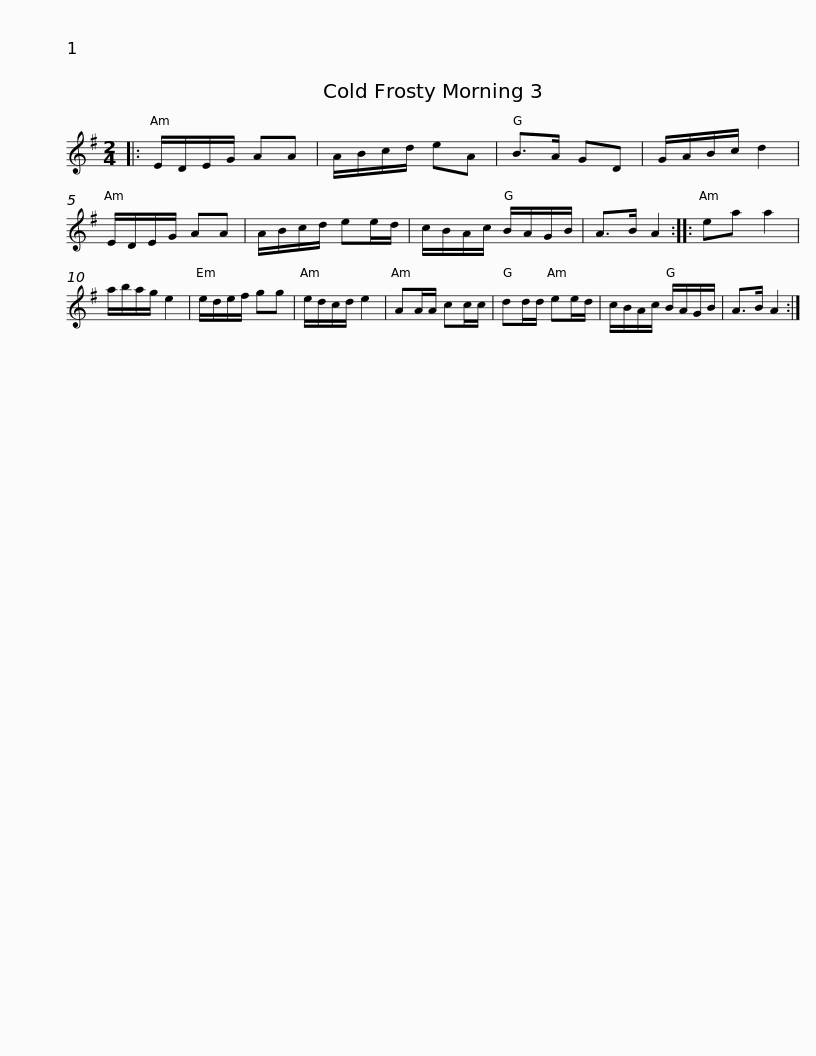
X:1
L:1/8
M:2/4
I:linebreak $
K:G
V:1 treble
V:1
|: E/D/E/G/ AA | A/B/c/d/ eA | B>A GD | G/A/B/c/ d2 | E/D/E/G/ AA | %5
 A/B/c/d/ ee/d/ | c/B/A/c/ B/A/G/B/ |$ A>B A2 :: ea a2 | a/b/a/g/ e2 | %10
 e/d/e/f/ gg | e/d/c/d/ e2 | AA/A/ cc/c/ | dd/d/ ee/d/ | c/B/A/c/ B/A/G/B/ |$ %15
 A>B A2 :| %16
